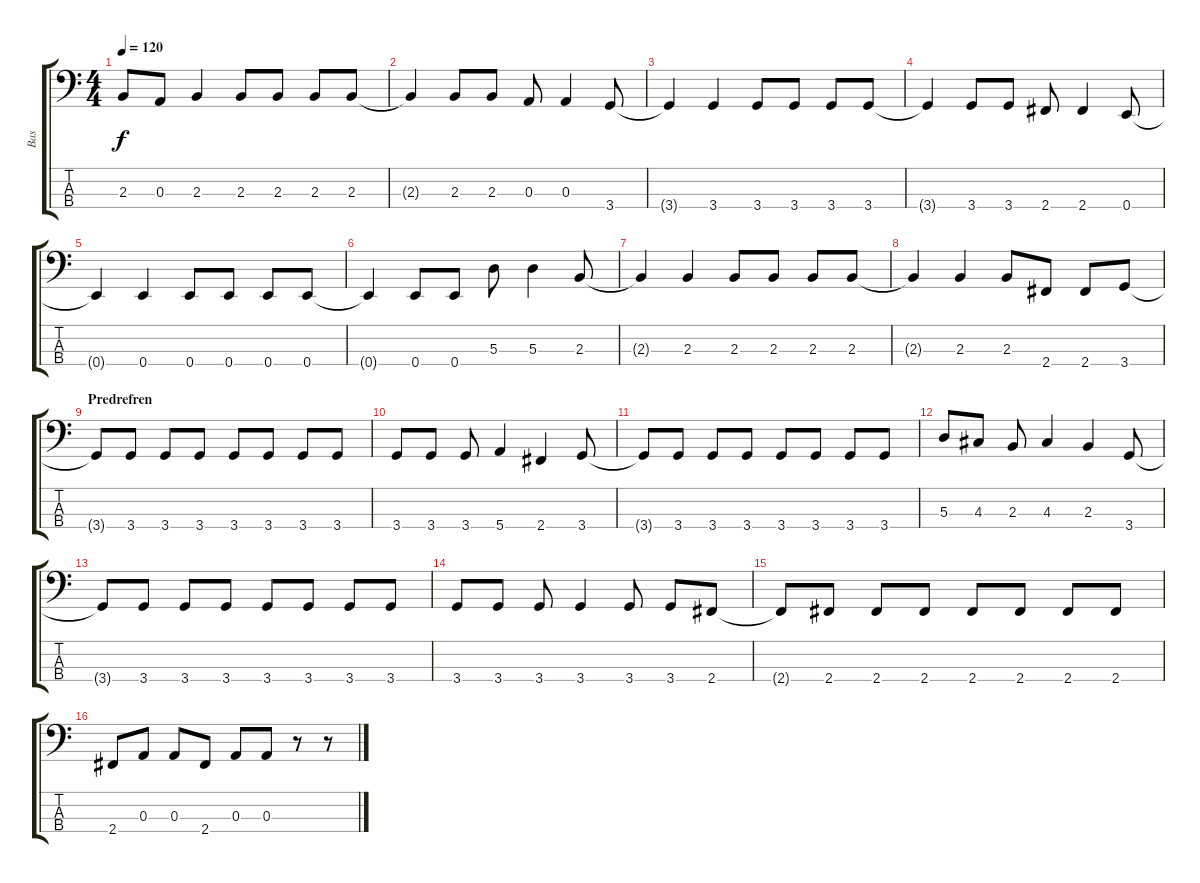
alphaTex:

\track ("Bas" "Bas") {instrument electricbassfinger}
\staff {score tabs}
\tuning (G2 D2 A1 E1) {hide}
\ts (4 4)
\tempo 120
\clef f4
\ks c
2.3.8{dy f} 0.3.8 2.3.4 2.3.8 2.3.8 2.3.8 2.3.8 |
2.3{t}.4 2.3.8 2.3.8 0.3.8 0.3.4 3.4.8 |
3.4{t}.4 3.4.4 3.4.8 3.4.8 3.4.8 3.4.8 |
3.4{t}.4 3.4.8 3.4.8 2.4.8 2.4.4 0.4.8 |
0.4{t}.4 0.4.4 0.4.8 0.4.8 0.4.8 0.4.8 |
0.4{t}.4 0.4.8 0.4.8 5.3.8 5.3.4 2.3.8 |
2.3{t}.4 2.3.4 2.3.8 2.3.8 2.3.8 2.3.8 |
2.3{t}.4 2.3.4 2.3.8 2.4.8 2.4.8 3.4.8 |
\section ("" "Predrefren")
3.4{t}.8 3.4.8 3.4.8 3.4.8 3.4.8 3.4.8 3.4.8 3.4.8 |
3.4.8 3.4.8 3.4.8 5.4.4 2.4.4 3.4.8 |
3.4{t}.8 3.4.8 3.4.8 3.4.8 3.4.8 3.4.8 3.4.8 3.4.8 |
5.3.8 4.3.8 2.3.8 4.3.4 2.3.4 3.4.8 |
3.4{t}.8 3.4.8 3.4.8 3.4.8 3.4.8 3.4.8 3.4.8 3.4.8 |
3.4.8 3.4.8 3.4.8 3.4.4 3.4.8 3.4.8 2.4.8 |
2.4{t}.8 2.4.8 2.4.8 2.4.8 2.4.8 2.4.8 2.4.8 2.4.8 |
2.4.8 0.3.8 0.3.8 2.4.8 0.3.8 0.3.8 r.8 r.8
